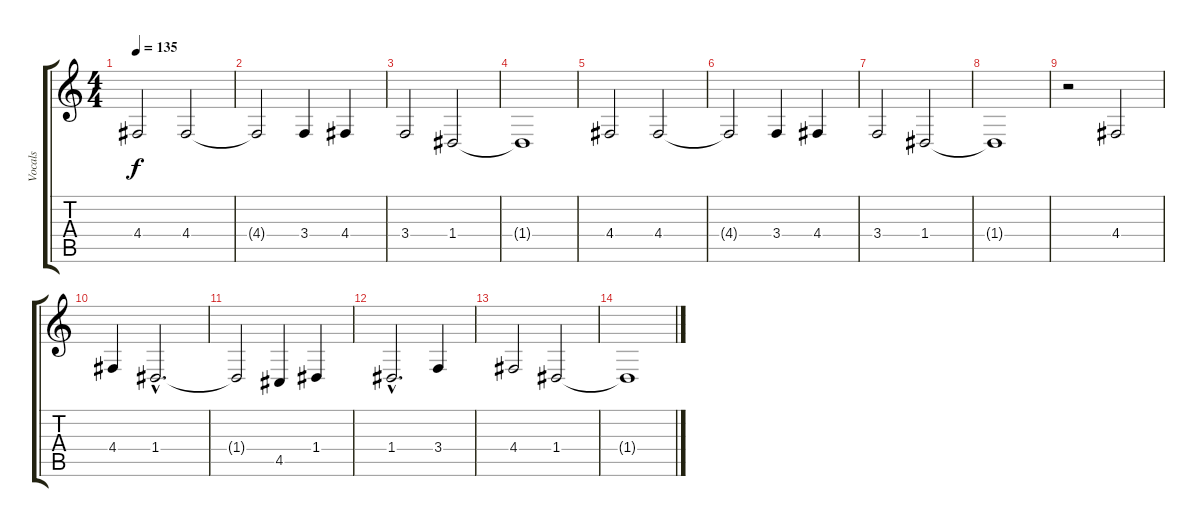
\track ("Vocals" "Vocals") {instrument choiraahs}
\staff {score tabs}
\tuning (E4 B3 G3 D3 A2 D2) {hide}
\ts (4 4)
\tempo 135
\clef g2
\ks c
4.4.2{dy f} 4.4.2 |
4.4{t}.2 3.4.4 4.4.4 |
3.4.2 1.4.2 |
1.4{t}.1 |
4.4.2 4.4.2 |
4.4{t}.2 3.4.4 4.4.4 |
3.4.2 1.4.2 |
1.4{t}.1 |
r.2 4.4.2 |
4.4.4 1.4{hac}.2{d} |
1.4{t}.2 4.5.4 1.4.4 |
1.4{hac}.2{d} 3.4.4 |
4.4.2 1.4.2 |
1.4{t}.1
